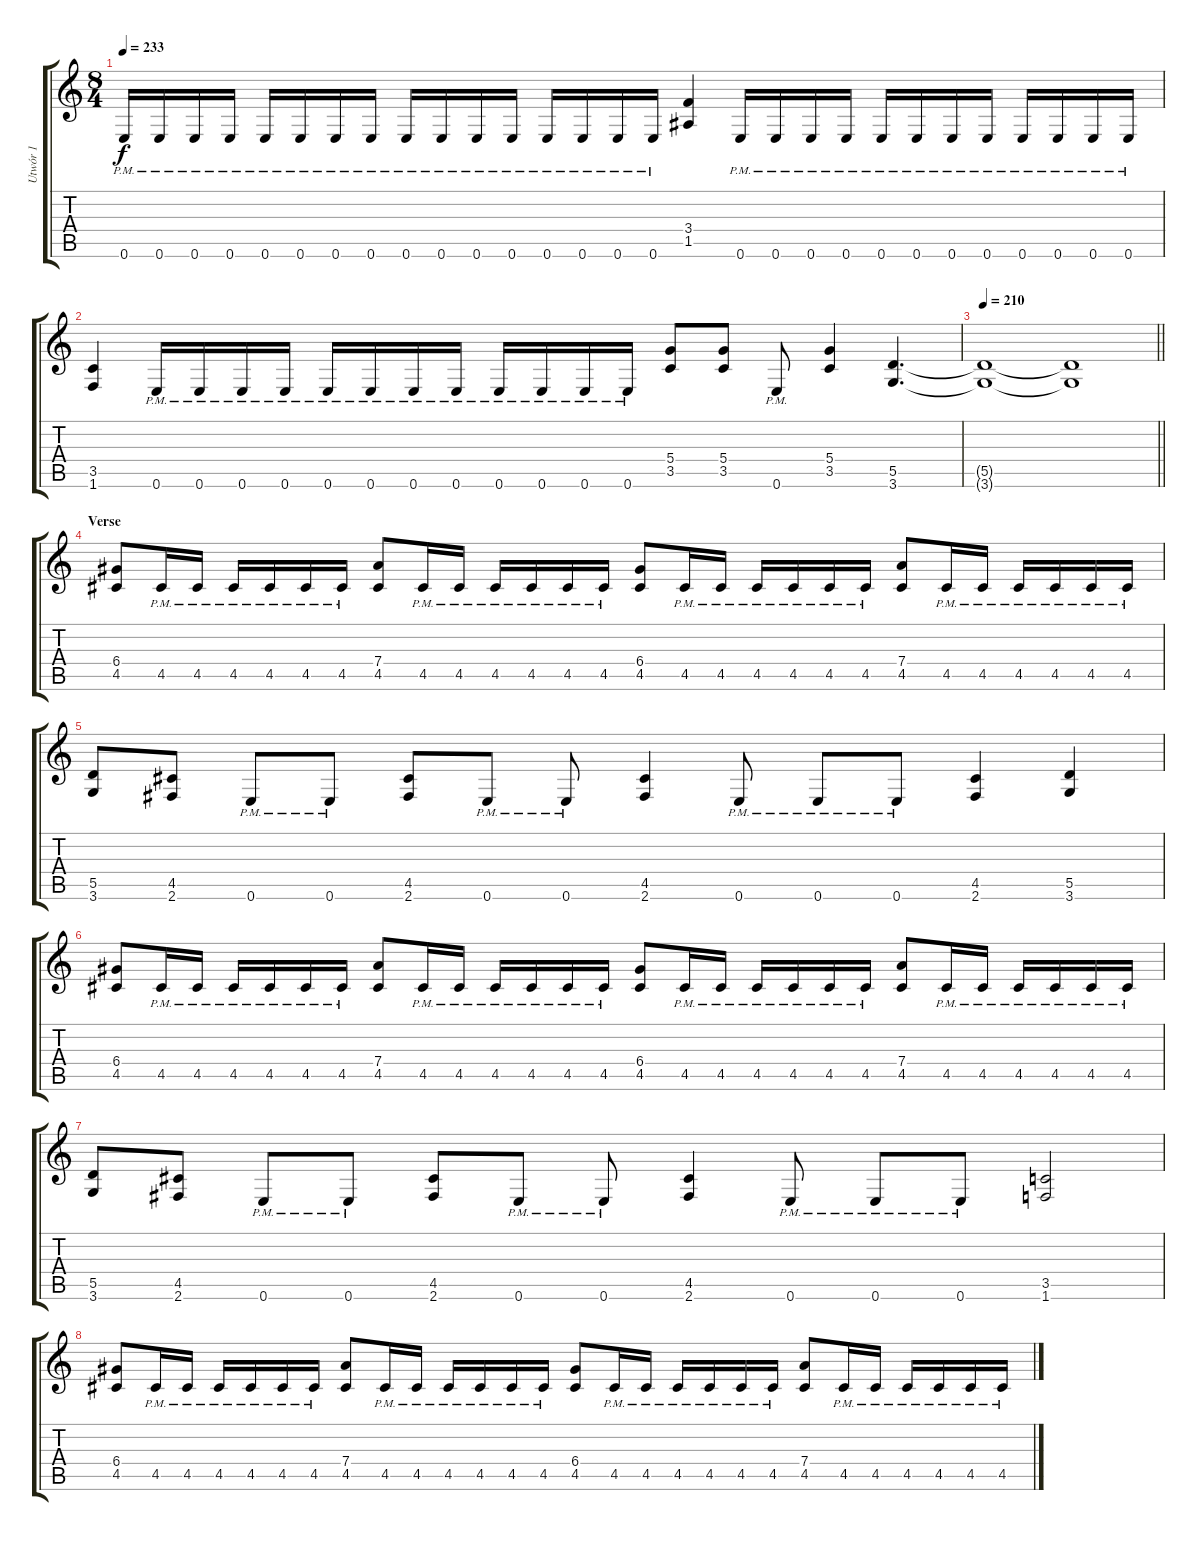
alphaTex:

\track ("Utwór 1" "Utwór 1") {instrument distortionguitar}
\staff {score tabs}
\tuning (E4 B3 G3 D3 A2 E2) {hide}
\ts (8 4)
\tempo 233
\clef g2
\ks c
0.6{pm}.16{dy f} 0.6{pm}.16 0.6{pm}.16 0.6{pm}.16 0.6{pm}.16 0.6{pm}.16 0.6{pm}.16 0.6{pm}.16 0.6{pm}.16 0.6{pm}.16 0.6{pm}.16 0.6{pm}.16 0.6{pm}.16 0.6{pm}.16 0.6{pm}.16 0.6{pm}.16 (3.4 1.5).4 0.6{pm}.16 0.6{pm}.16 0.6{pm}.16 0.6{pm}.16 0.6{pm}.16 0.6{pm}.16 0.6{pm}.16 0.6{pm}.16 0.6{pm}.16 0.6{pm}.16 0.6{pm}.16 0.6{pm}.16 |
(3.5 1.6).4 0.6{pm}.16 0.6{pm}.16 0.6{pm}.16 0.6{pm}.16 0.6{pm}.16 0.6{pm}.16 0.6{pm}.16 0.6{pm}.16 0.6{pm}.16 0.6{pm}.16 0.6{pm}.16 0.6{pm}.16 (5.4 3.5).8 (5.4 3.5).8 0.6{pm}.8 (5.4 3.5).4 (5.5 3.6).4{d} |
\tempo 210
\barLineRight lightlight
(5.5{t} 3.6{t}).1 (5.5{t} 3.6{t}).1 |
\section ("" "Verse")
(6.4 4.5).8 4.5{pm}.16 4.5{pm}.16 4.5{pm}.16 4.5{pm}.16 4.5{pm}.16 4.5{pm}.16 (7.4 4.5).8 4.5{pm}.16 4.5{pm}.16 4.5{pm}.16 4.5{pm}.16 4.5{pm}.16 4.5{pm}.16 (6.4 4.5).8 4.5{pm}.16 4.5{pm}.16 4.5{pm}.16 4.5{pm}.16 4.5{pm}.16 4.5{pm}.16 (7.4 4.5).8 4.5{pm}.16 4.5{pm}.16 4.5{pm}.16 4.5{pm}.16 4.5{pm}.16 4.5{pm}.16 |
(5.5 3.6).8 (4.5 2.6).8 0.6{pm}.8 0.6{pm}.8 (4.5 2.6).8 0.6{pm}.8 0.6{pm}.8 (4.5 2.6).4 0.6{pm}.8 0.6{pm}.8 0.6{pm}.8 (4.5 2.6).4 (5.5 3.6).4 |
(6.4 4.5).8 4.5{pm}.16 4.5{pm}.16 4.5{pm}.16 4.5{pm}.16 4.5{pm}.16 4.5{pm}.16 (7.4 4.5).8 4.5{pm}.16 4.5{pm}.16 4.5{pm}.16 4.5{pm}.16 4.5{pm}.16 4.5{pm}.16 (6.4 4.5).8 4.5{pm}.16 4.5{pm}.16 4.5{pm}.16 4.5{pm}.16 4.5{pm}.16 4.5{pm}.16 (7.4 4.5).8 4.5{pm}.16 4.5{pm}.16 4.5{pm}.16 4.5{pm}.16 4.5{pm}.16 4.5{pm}.16 |
(5.5 3.6).8 (4.5 2.6).8 0.6{pm}.8 0.6{pm}.8 (4.5 2.6).8 0.6{pm}.8 0.6{pm}.8 (4.5 2.6).4 0.6{pm}.8 0.6{pm}.8 0.6{pm}.8 (3.5 1.6).2 |
(6.4 4.5).8 4.5{pm}.16 4.5{pm}.16 4.5{pm}.16 4.5{pm}.16 4.5{pm}.16 4.5{pm}.16 (7.4 4.5).8 4.5{pm}.16 4.5{pm}.16 4.5{pm}.16 4.5{pm}.16 4.5{pm}.16 4.5{pm}.16 (6.4 4.5).8 4.5{pm}.16 4.5{pm}.16 4.5{pm}.16 4.5{pm}.16 4.5{pm}.16 4.5{pm}.16 (7.4 4.5).8 4.5{pm}.16 4.5{pm}.16 4.5{pm}.16 4.5{pm}.16 4.5{pm}.16 4.5{pm}.16
